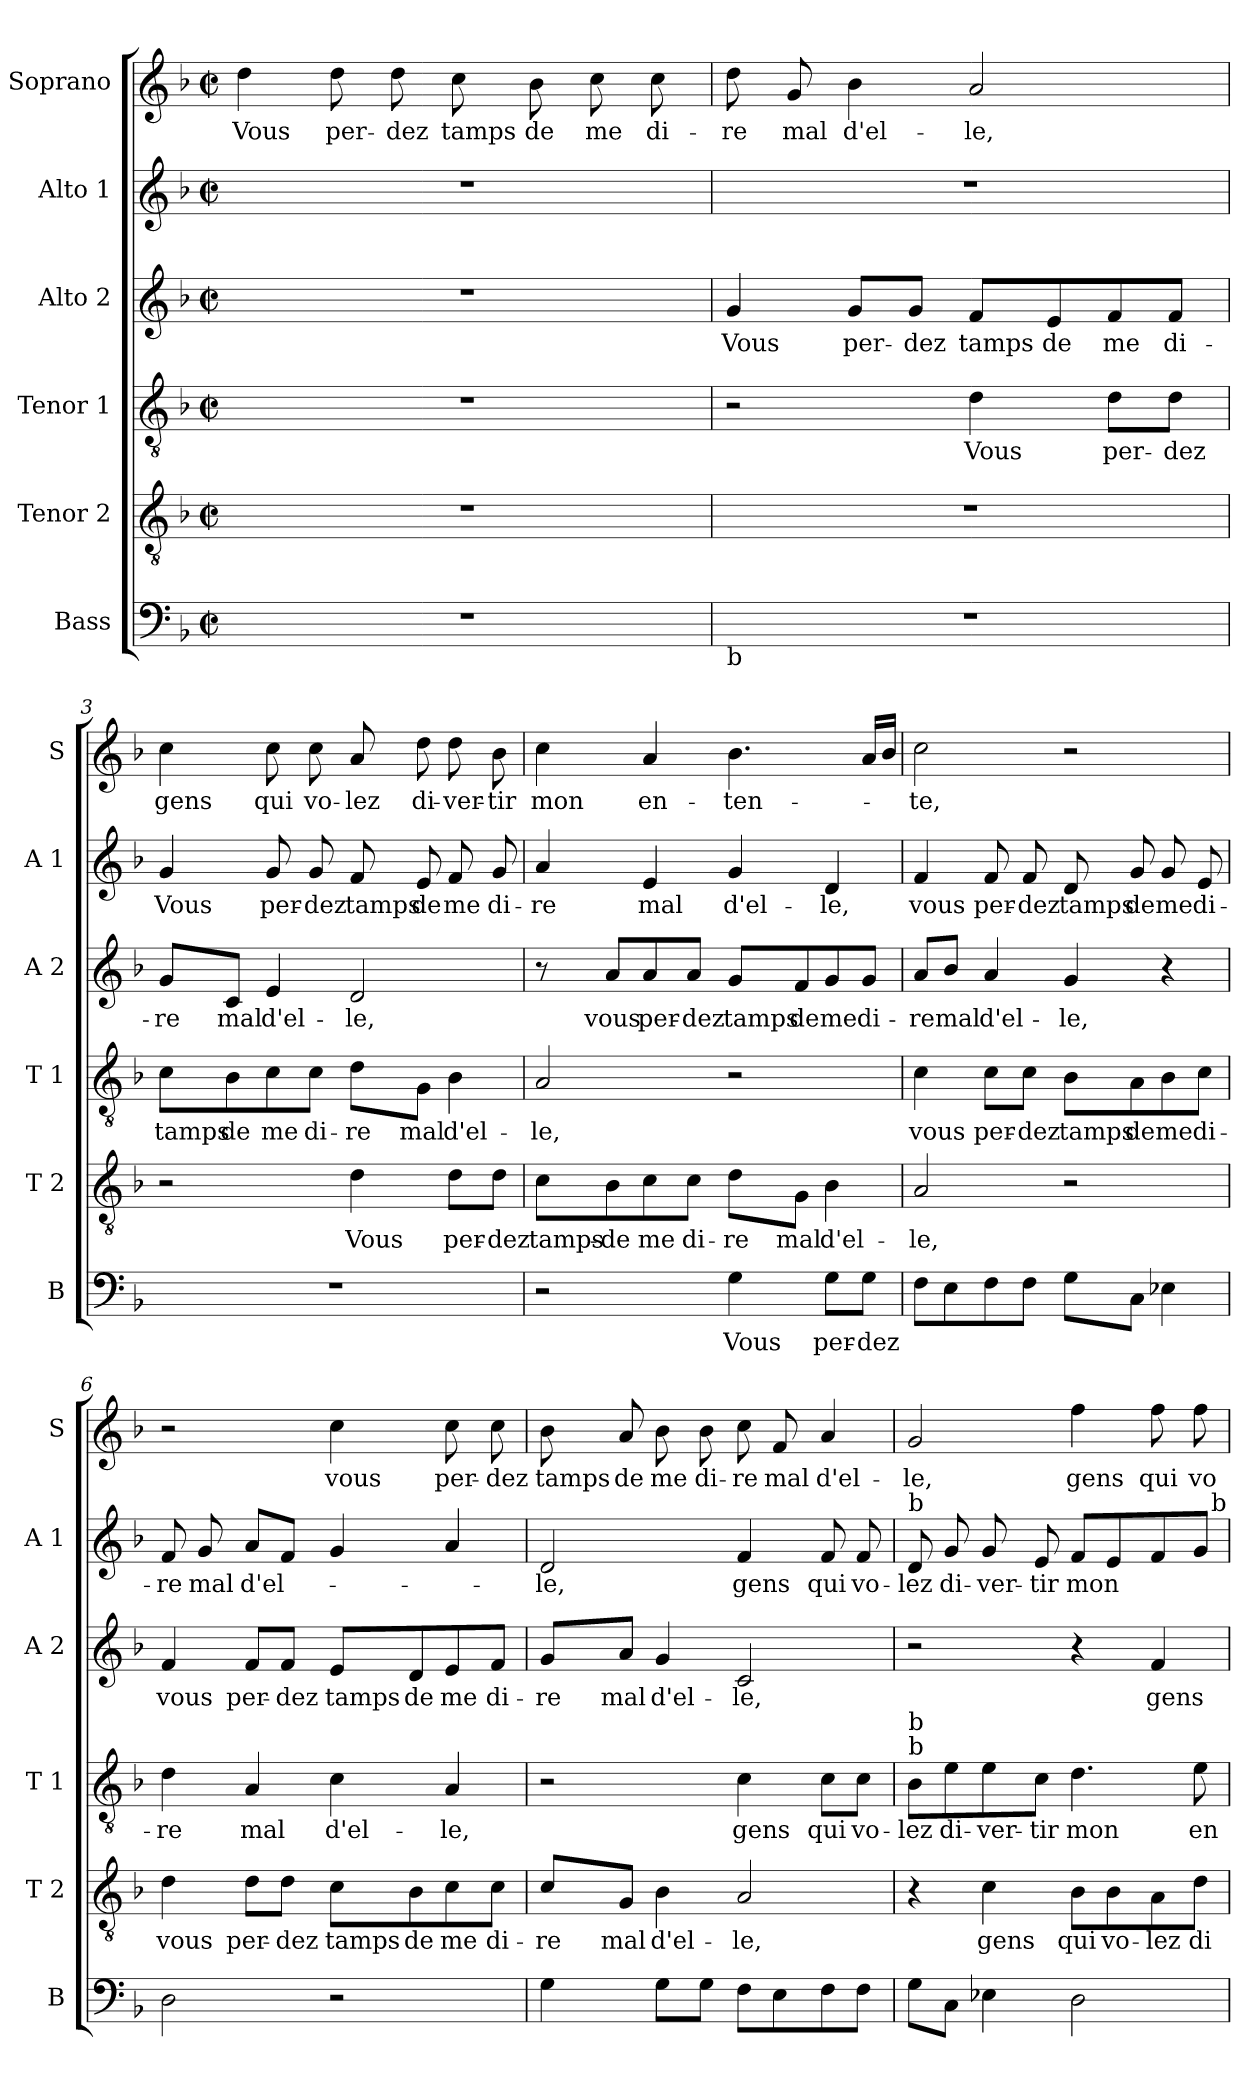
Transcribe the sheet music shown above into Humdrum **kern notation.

**kern	**text	**kern	**text	**kern	**text	**kern	**text	**kern	**text	**kern	**text
*part6	*part6	*part5	*part5	*part4	*part4	*part3	*part3	*part2	*part2	*part1	*part1
*staff6	*staff6	*staff5	*staff5	*staff4	*staff4	*staff3	*staff3	*staff2	*staff2	*staff1	*staff1
*I"Bass	*	*I"Tenor 2	*	*I"Tenor 1	*	*I"Alto 2	*	*I"Alto 1	*	*I"Soprano	*
*I'B	*	*I'T 2	*	*I'T 1	*	*I'A 2	*	*I'A 1	*	*I'S	*
*clefF4	*	*clefGv2	*	*clefGv2	*	*clefG2	*	*clefG2	*	*clefG2	*
*k[b-]	*	*k[b-]	*	*k[b-]	*	*k[b-]	*	*k[b-]	*	*k[b-]	*
*F:	*	*F:	*	*F:	*	*F:	*	*F:	*	*F:	*
*M2/2	*	*M2/2	*	*M2/2	*	*M2/2	*	*M2/2	*	*M2/2	*
*met(c|)	*	*met(c|)	*	*met(c|)	*	*met(c|)	*	*met(c|)	*	*met(c|)	*
=1	=1	=1	=1	=1	=1	=1	=1	=1	=1	=1	=1
1r	.	1r	.	1r	.	1r	.	1r	.	4dd\	Vous
.	.	.	.	.	.	.	.	.	.	8dd\	per-
.	.	.	.	.	.	.	.	.	.	8dd\	-dez
.	.	.	.	.	.	.	.	.	.	8cc\	tamps
.	.	.	.	.	.	.	.	.	.	8b-\	de
.	.	.	.	.	.	.	.	.	.	8cc\	me
.	.	.	.	.	.	.	.	.	.	8cc\	di-
=2	=2	=2	=2	=2	=2	=2	=2	=2	=2	=2	=2
!LO:TX:b:t=b	!	!	!	!	!	!	!	!	!	!	!
1r	.	1r	.	2r	.	4g/	Vous	1r	.	8dd\	-re
.	.	.	.	.	.	.	.	.	.	8g/	mal
.	.	.	.	.	.	8g/L	per-	.	.	4b-\	d'el-
.	.	.	.	.	.	8g/J	-dez	.	.	.	.
.	.	.	.	4d\	Vous	8f/L	tamps	.	.	2a/	-le,
.	.	.	.	.	.	8e/	de	.	.	.	.
.	.	.	.	8d\L	per-	8f/	me	.	.	.	.
.	.	.	.	8d\J	-dez	8f/J	di-	.	.	.	.
=3	=3	=3	=3	=3	=3	=3	=3	=3	=3	=3	=3
1r	.	2r	.	8c\L	tamps	8g/L	-re	4g/	Vous	4cc\	gens
.	.	.	.	8B-\	de	8c/J	mal	.	.	.	.
.	.	.	.	8c\	me	4e/	d'el-	8g/	per-	8cc\	qui
.	.	.	.	8c\J	di-	.	.	8g/	-dez	8cc\	vo-
.	.	4d\	Vous	8d\L	-re	2d/	-le,	8f/	tamps	8a/	-lez
.	.	.	.	8G\J	mal	.	.	8e/	de	8dd\	di-
.	.	8d\L	per-	4B-\	d'el-	.	.	8f/	me	8dd\	-ver-
.	.	8d\J	-dez	.	.	.	.	8g/	di-	8b-\	-tir
=4	=4	=4	=4	=4	=4	=4	=4	=4	=4	=4	=4
2r	.	8c\L	tamps-	2A/	-le,	8r	.	4a/	-re	4cc\	mon
.	.	8B-\	-de	.	.	8a/L	vous	.	.	.	.
.	.	8c\	me	.	.	8a/	per-	4e/	mal	4a/	en-
.	.	8c\J	di-	.	.	8a/J	-dez	.	.	.	.
4G\	Vous	8d\L	-re	2r	.	8g/L	tamps	4g/	d'el-	4.b-\	-ten-
.	.	8G\J	mal	.	.	8f/	de	.	.	.	.
8G\L	per-	4B-\	d'el-	.	.	8g/	me	4d/	-le,	.	.
8G\J	-dez	.	.	.	.	8g/J	di-	.	.	16a/LL	.
.	.	.	.	.	.	.	.	.	.	16b-/JJ	.
!!LO:LB:g=z
=5	=5	=5	=5	=5	=5	=5	=5	=5	=5	=5	=5
8F\L	.	2A/	-le,	4c\	vous	8a/L	-re	4f/	vous	2cc\	-te,
8E\	.	.	.	.	.	8b-/J	mal	.	.	.	.
8F\	.	.	.	8c\L	per-	4a/	d'el-	8f/	per-	.	.
8F\J	.	.	.	8c\J	-dez	.	.	8f/	-dez	.	.
8G\L	.	2r	.	8B-\L	tamps	4g/	-le,	8d/	tamps	2r	.
8C\J	.	.	.	8A\	de	.	.	8g/	de	.	.
4E-X\	.	.	.	8B-\	me	4r	.	8g/	me	.	.
.	.	.	.	8c\J	di-	.	.	8e/	di-	.	.
=6	=6	=6	=6	=6	=6	=6	=6	=6	=6	=6	=6
2D\	.	4d\	vous	4d\	-re	4f/	vous	8f/	-re	2r	.
.	.	.	.	.	.	.	.	8g/	mal	.	.
.	.	8d\L	per-	4A/	mal	8f/L	per-	8a/L	d'el-	.	.
.	.	8d\J	-dez	.	.	8f/J	-dez	8f/J	.	.	.
2r	.	8c\L	tamps	4c\	d'el-	8e/L	tamps	4g/	.	4cc\	vous
.	.	8B-\	de	.	.	8d/	de	.	.	.	.
.	.	8c\	me	4A/	-le,	8e/	me	4a/	.	8cc\	per-
.	.	8c\J	di-	.	.	8f/J	di-	.	.	8cc\	-dez
=7	=7	=7	=7	=7	=7	=7	=7	=7	=7	=7	=7
4G\	.	8c/L	-re	2r	.	8g/L	-re	2d/	-le,	8b-\	tamps
.	.	8G/J	mal	.	.	8a/J	mal	.	.	8a/	de
8G\L	.	4B-\	d'el-	.	.	4g/	d'el-	.	.	8b-\	me
8G\J	.	.	.	.	.	.	.	.	.	8b-\	di-
8F\L	.	2A/	-le,	4c\	gens	2c/	-le,	4f/	gens	8cc\	-re
8E\	.	.	.	.	.	.	.	.	.	8f/	mal
8F\	.	.	.	8c\L	qui	.	.	8f/	qui	4a/	d'el-
8F\J	.	.	.	8c\J	vo-	.	.	8f/	vo-	.	.
=8	=8	=8	=8	=8	=8	=8	=8	=8	=8	=8	=8
!	!	!	!	!	!	!	!	!LO:TX:a:t=b	!	!	!
!	!	!	!	!LO:TX:a:t=b	!	!	!	!	!	!	!
!	!	!	!	!LO:TX:a:t=b	!	!	!	!	!	!	!
8G\L	.	4r	.	8B-\L	-lez	2r	.	8d/	-lez	2g/	-le,
8C\J	.	.	.	8e\	di-	.	.	8g/	di-	.	.
4E-X\	.	4c\	gens	8e\	-ver-	.	.	8g/	-ver-	.	.
.	.	.	.	8c\J	-tir	.	.	8e/	-tir	.	.
2D\	.	8B-\L	qui	4.d\	mon	4r	.	8f/L	mon	4ff\	gens
.	.	8B-\	vo-	.	.	.	.	8e/	.	.	.
.	.	8A\	-lez	.	.	4f/	gens	8f/	.	8ff\	qui
.	.	8d\J	di-	8e\	en-	.	.	8g/J	.	8ff\	vo-
!	!	!	!	!	!	!	!	!LO:TX:a:t=b	!	!	!
=	=	=	=	=	=	=	=	=	=	=	=
*-	*-	*-	*-	*-	*-	*-	*-	*-	*-	*-	*-
